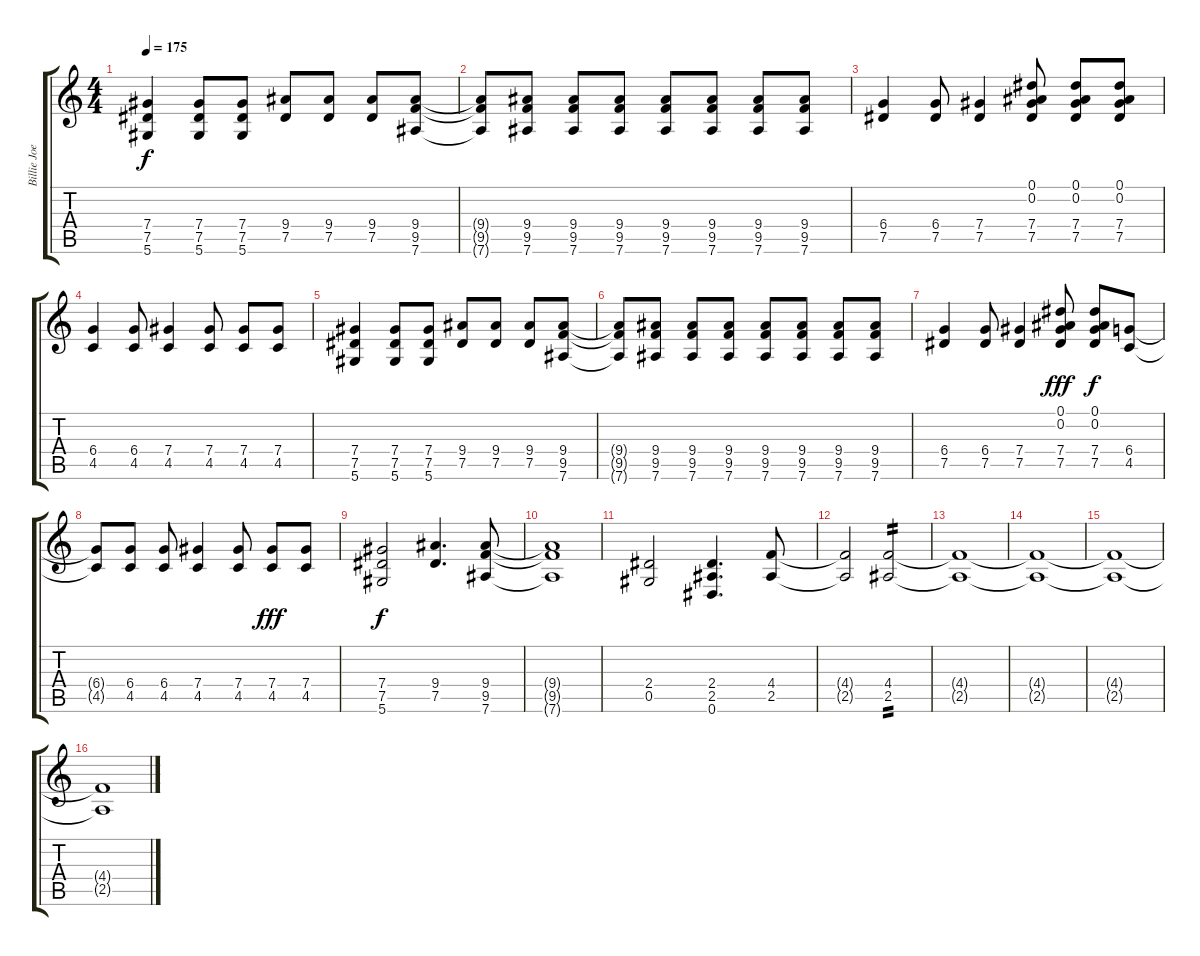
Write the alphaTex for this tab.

\track ("Billie Joe" "Billie Joe") {instrument distortionguitar}
\staff {score tabs}
\tuning (Eb4 Bb3 Gb3 Db3 Ab2 Eb2) {hide}
\ts (4 4)
\tempo 175
\clef g2
\ks c
(7.4 7.5 5.6).4{dy f} (7.4 7.5 5.6).8 (7.4 7.5 5.6).8 (9.4 7.5).8 (9.4 7.5).8 (9.4 7.5).8 (9.4 9.5 7.6).8 |
(9.4{t} 9.5{t} 7.6{t}).8 (9.4 9.5 7.6).8 (9.4 9.5 7.6).8 (9.4 9.5 7.6).8 (9.4 9.5 7.6).8 (9.4 9.5 7.6).8 (9.4 9.5 7.6).8 (9.4 9.5 7.6).8 |
(6.4 7.5).4 (6.4 7.5).8 (7.4 7.5).4 (0.1 0.2 7.4 7.5).8 (0.1 0.2 7.4 7.5).8 (0.1 0.2 7.4 7.5).8 |
(6.4 4.5).4 (6.4 4.5).8 (7.4 4.5).4 (7.4 4.5).8 (7.4 4.5).8 (7.4 4.5).8 |
(7.4 7.5 5.6).4 (7.4 7.5 5.6).8 (7.4 7.5 5.6).8 (9.4 7.5).8 (9.4 7.5).8 (9.4 7.5).8 (9.4 9.5 7.6).8 |
(9.4{t} 9.5{t} 7.6{t}).8 (9.4 9.5 7.6).8 (9.4 9.5 7.6).8 (9.4 9.5 7.6).8 (9.4 9.5 7.6).8 (9.4 9.5 7.6).8 (9.4 9.5 7.6).8 (9.4 9.5 7.6).8 |
(6.4 7.5).4 (6.4 7.5).8 (7.4 7.5).4 (0.1 0.2 7.4 7.5).8{dy fff} (0.1 0.2 7.4 7.5).8{dy f} (6.4 4.5).8 |
(6.4{t} 4.5{t}).8 (6.4 4.5).8 (6.4 4.5).8 (7.4 4.5).4 (7.4 4.5).8 (7.4 4.5).8{dy fff} (7.4 4.5).8 |
(7.4 7.5 5.6).2{dy f} (9.4 7.5).4{d} (9.4 9.5 7.6).8 |
(9.4{t} 9.5{t} 7.6{t}).1 |
(2.4 0.5).2 (2.4 2.5 0.6).4{d} (4.4 2.5).8 |
(4.4{t} 2.5{t}).2 (4.4 2.5).2{tp 2} |
(4.4{t} 2.5{t}).1 |
(4.4{t} 2.5{t}).1 |
(4.4{t} 2.5{t}).1 |
(4.4{t} 2.5{t}).1
